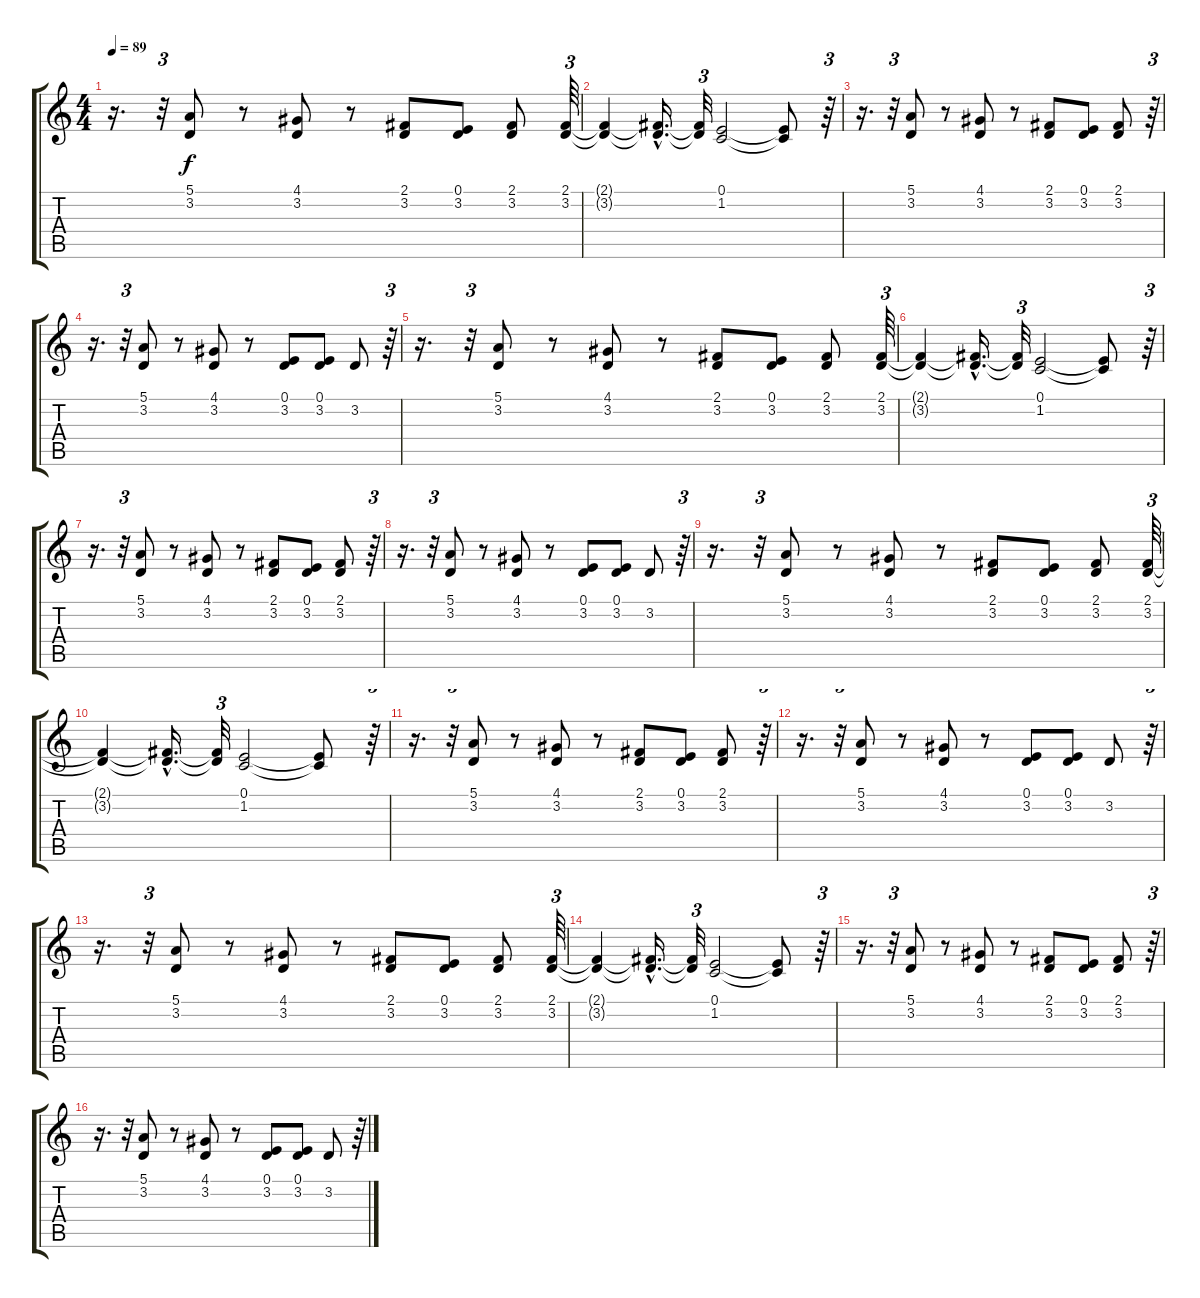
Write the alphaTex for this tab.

\track "" {instrument acousticgrandpiano}
\staff {score tabs}
\tuning (E4 B3 G3 D3 A2 E2) {hide}
\ts (4 4)
\tempo 89
\clef g2
\ks c
r.16{d dy f} r.32{tu (3 2)} (5.1 3.2).8 r.8 (4.1 3.2).8 r.8 (2.1 3.2).8 (0.1 3.2).8 (2.1 3.2).8 (2.1 3.2).64{tu (3 2)} |
(2.1{t} 3.2{t}).4 (2.1{hac t} 3.2{hac t}).16{d} (2.1{t} 3.2{t}).32{tu (3 2)} (0.1 1.2).2 (0.1{t} 1.2{t}).8 r.64{tu (3 2)} |
r.16{d} r.32{tu (3 2)} (5.1 3.2).8 r.8 (4.1 3.2).8 r.8 (2.1 3.2).8 (0.1 3.2).8 (2.1 3.2).8 r.64{tu (3 2)} |
r.16{d} r.32{tu (3 2)} (5.1 3.2).8 r.8 (4.1 3.2).8 r.8 (0.1 3.2).8 (0.1 3.2).8 3.2.8 r.64{tu (3 2)} |
r.16{d} r.32{tu (3 2)} (5.1 3.2).8 r.8 (4.1 3.2).8 r.8 (2.1 3.2).8 (0.1 3.2).8 (2.1 3.2).8 (2.1 3.2).64{tu (3 2)} |
(2.1{t} 3.2{t}).4 (2.1{hac t} 3.2{hac t}).16{d} (2.1{t} 3.2{t}).32{tu (3 2)} (0.1 1.2).2 (0.1{t} 1.2{t}).8 r.64{tu (3 2)} |
r.16{d} r.32{tu (3 2)} (5.1 3.2).8 r.8 (4.1 3.2).8 r.8 (2.1 3.2).8 (0.1 3.2).8 (2.1 3.2).8 r.64{tu (3 2)} |
r.16{d} r.32{tu (3 2)} (5.1 3.2).8 r.8 (4.1 3.2).8 r.8 (0.1 3.2).8 (0.1 3.2).8 3.2.8 r.64{tu (3 2)} |
r.16{d} r.32{tu (3 2)} (5.1 3.2).8 r.8 (4.1 3.2).8 r.8 (2.1 3.2).8 (0.1 3.2).8 (2.1 3.2).8 (2.1 3.2).64{tu (3 2) volume 16 balance 4} |
(2.1{t} 3.2{t}).4 (2.1{hac t} 3.2{hac t}).16{d} (2.1{t} 3.2{t}).32{tu (3 2)} (0.1 1.2).2 (0.1{t} 1.2{t}).8 r.64{tu (3 2)} |
r.16{d} r.32{tu (3 2)} (5.1 3.2).8 r.8 (4.1 3.2).8 r.8 (2.1 3.2).8 (0.1 3.2).8 (2.1 3.2).8 r.64{tu (3 2)} |
r.16{d} r.32{tu (3 2)} (5.1 3.2).8 r.8 (4.1 3.2).8 r.8 (0.1 3.2).8 (0.1 3.2).8 3.2.8 r.64{tu (3 2)} |
r.16{d} r.32{tu (3 2)} (5.1 3.2).8 r.8 (4.1 3.2).8 r.8 (2.1 3.2).8 (0.1 3.2).8 (2.1 3.2).8 (2.1 3.2).64{tu (3 2)} |
(2.1{t} 3.2{t}).4 (2.1{hac t} 3.2{hac t}).16{d} (2.1{t} 3.2{t}).32{tu (3 2)} (0.1 1.2).2 (0.1{t} 1.2{t}).8 r.64{tu (3 2)} |
r.16{d} r.32{tu (3 2)} (5.1 3.2).8 r.8 (4.1 3.2).8 r.8 (2.1 3.2).8 (0.1 3.2).8 (2.1 3.2).8 r.64{tu (3 2)} |
r.16{d} r.32{tu (3 2)} (5.1 3.2).8 r.8 (4.1 3.2).8 r.8 (0.1 3.2).8 (0.1 3.2).8 3.2.8 r.64{tu (3 2)}
